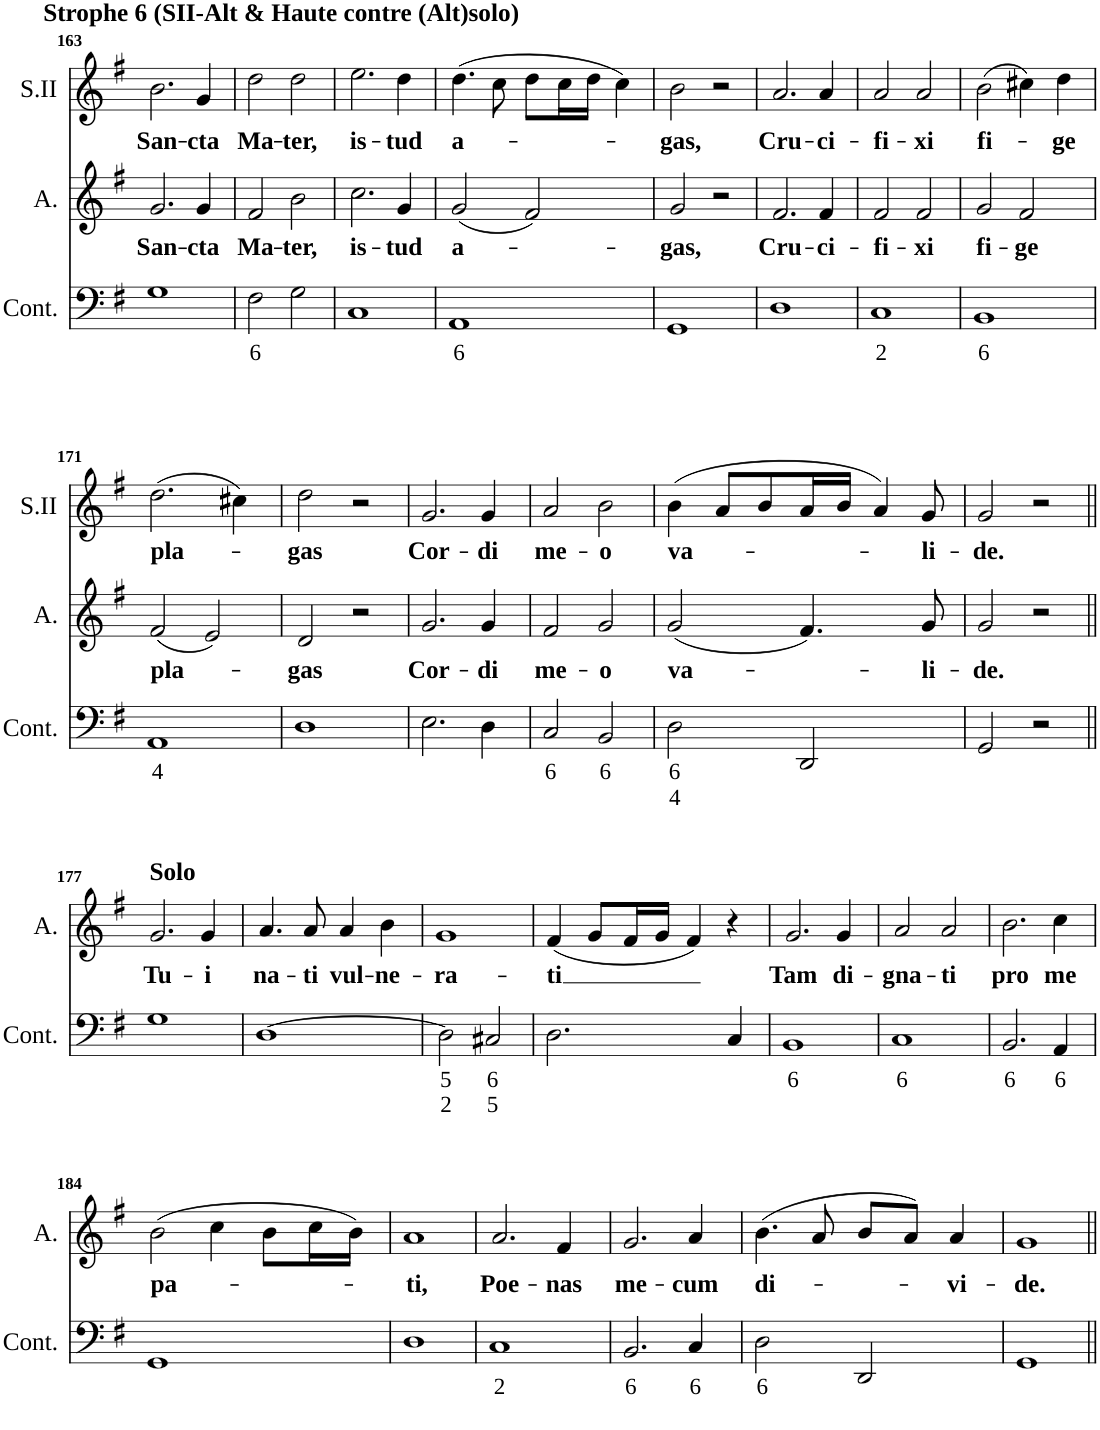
**kern	**text	**text	**kern	**text	**kern	**text
*part3	*part3	*part3	*part2	*part2	*part1	*part1
*staff3	*staff3	*staff3	*staff2	*staff2	*staff1	*staff1
*I"Continuo	*	*	*I"Alto	*	*I"Soprano II	*
*I'Cont.	*	*	*I'A.	*	*I'S.II	*
!!LO:PB:g=z
*clefF4	*	*	*clefG2	*	*clefG2	*
*k[f#]	*	*	*k[f#]	*	*k[f#]	*
*M2/2	*	*	*M2/2	*	*M2/2	*
*met(c|)	*	*	*met(c|)	*	*met(c|)	*
=163	=163	=163	=163	=163	=163	=163
!	!	!	!	!	!LO:TX:a:B:t=Strophe 6 (SII-Alt & Haute contre (Alt)solo)	!
!	!	!	!	!LO:LY:b	!	!LO:LY:b
1G	.	.	2.g/	San-	2.b\	San-
!	!	!	!	!LO:LY:b	!	!LO:LY:b
.	.	.	4g/	-cta	4g/	-cta
=164	=164	=164	=164	=164	=164	=164
!	!LO:LY:b	!	!	!LO:LY:b	!	!LO:LY:b
2F#\	6	.	2f#/	Ma-	2dd\	Ma-
!	!	!	!	!LO:LY:b	!	!LO:LY:b
2G\	.	.	2b\	-ter,	2dd\	-ter,
=165	=165	=165	=165	=165	=165	=165
!	!	!	!	!LO:LY:b	!	!LO:LY:b
1C	.	.	2.cc\	is-	2.ee\	is-
!	!	!	!	!LO:LY:b	!	!LO:LY:b
.	.	.	4g/	-tud	4dd\	-tud
=166	=166	=166	=166	=166	=166	=166
!	!LO:LY:b	!	!	!LO:LY:b	!	!LO:LY:b
1AA	6	.	(2g/	a-	(4.dd\	a-
.	.	.	.	.	8cc\	.
.	.	.	2f#/)	.	8dd\L	.
.	.	.	.	.	16cc\L	.
.	.	.	.	.	16dd\JJ	.
.	.	.	.	.	4cc\)	.
=167	=167	=167	=167	=167	=167	=167
!	!	!	!	!LO:LY:b	!	!LO:LY:b
1GG	.	.	2g/	-gas,	2b\	-gas,
.	.	.	2r	.	2r	.
=168	=168	=168	=168	=168	=168	=168
!	!	!	!	!LO:LY:b	!	!LO:LY:b
1D	.	.	2.f#/	Cru-	2.a/	Cru-
!	!	!	!	!LO:LY:b	!	!LO:LY:b
.	.	.	4f#/	-ci-	4a/	-ci-
=169	=169	=169	=169	=169	=169	=169
!	!LO:LY:b	!	!	!LO:LY:b	!	!LO:LY:b
1C	2	.	2f#/	-fi-	2a/	-fi-
!	!	!	!	!LO:LY:b	!	!LO:LY:b
.	.	.	2f#/	-xi	2a/	-xi
=170	=170	=170	=170	=170	=170	=170
!	!LO:LY:b	!	!	!LO:LY:b	!	!LO:LY:b
1BB	6	.	2g/	fi-	(2b\	fi-
!	!	!	!	!LO:LY:b	!	!
.	.	.	2f#/	-ge	4cc#X\)	.
!	!	!	!	!	!	!LO:LY:b
.	.	.	.	.	4dd\	-ge
!!LO:LB:g=z
=171	=171	=171	=171	=171	=171	=171
!	!LO:LY:b	!	!	!LO:LY:b	!	!LO:LY:b
1AA	4	.	(2f#/	pla-	(2.dd\	pla-
.	.	.	2e/)	.	.	.
.	.	.	.	.	4cc#X\)	.
=172	=172	=172	=172	=172	=172	=172
!	!	!	!	!LO:LY:b	!	!LO:LY:b
1D	.	.	2d/	-gas	2dd\	-gas
.	.	.	2r	.	2r	.
=173	=173	=173	=173	=173	=173	=173
!	!	!	!	!LO:LY:b	!	!LO:LY:b
2.E\	.	.	2.g/	Cor-	2.g/	Cor-
!	!	!	!	!LO:LY:b	!	!LO:LY:b
4D\	.	.	4g/	-di	4g/	-di
=174	=174	=174	=174	=174	=174	=174
!	!LO:LY:b	!	!	!LO:LY:b	!	!LO:LY:b
2C/	6	.	2f#/	me-	2a/	me-
!	!LO:LY:b	!	!	!LO:LY:b	!	!LO:LY:b
2BB/	6	.	2g/	-o	2b\	-o
=175	=175	=175	=175	=175	=175	=175
!	!LO:LY:b	!LO:LY:b	!	!LO:LY:b	!	!LO:LY:b
2D\	6	4	(2g/	va-	(4b\	va-
.	.	.	.	.	8a/L	.
.	.	.	.	.	8b/	.
2DD/	.	.	4.f#/)	.	16a/L	.
.	.	.	.	.	16b/JJ	.
.	.	.	.	.	4a/)	.
!	!	!	!	!LO:LY:b	!	!LO:LY:b
.	.	.	8g/	-li-	8g/	-li-
=176	=176	=176	=176	=176	=176	=176
!	!	!	!	!LO:LY:b	!	!LO:LY:b
2GG/	.	.	2g/	-de.	2g/	-de.
2r	.	.	2r	.	2r	.
!!LO:LB:g=z
=177||	=177||	=177||	=177||	=177||	=177||	=177||
!	!	!	!LO:TX:a:B:t=Solo	!	!	!
!	!	!	!	!LO:LY:b	!	!
1G	.	.	2.g/	Tu-	1r	.
!	!	!	!	!LO:LY:b	!	!
.	.	.	4g/	-i	.	.
=178	=178	=178	=178	=178	=178	=178
!	!	!	!	!LO:LY:b	!	!
[1D	.	.	4.a/	na-	1r	.
!	!	!	!	!LO:LY:b	!	!
.	.	.	8a/	-ti	.	.
!	!	!	!	!LO:LY:b	!	!
.	.	.	4a/	vul-	.	.
!	!	!	!	!LO:LY:b	!	!
.	.	.	4b\	-ne-	.	.
=179	=179	=179	=179	=179	=179	=179
!	!LO:LY:b	!LO:LY:b	!	!LO:LY:b	!	!
2D\]	5	2	1g	-ra-	1r	.
!	!LO:LY:b	!LO:LY:b	!	!	!	!
2C#X/	6	5	.	.	.	.
=180	=180	=180	=180	=180	=180	=180
!	!	!	!	!LO:LY:b	!	!
2.D\	.	.	(4f#/	-ti	1r	.
.	.	.	8g/L	.	.	.
.	.	.	16f#/L	.	.	.
.	.	.	16g/JJ	.	.	.
.	.	.	4f#/)	.	.	.
4C/	.	.	4r	.	.	.
=181	=181	=181	=181	=181	=181	=181
!	!LO:LY:b	!	!	!LO:LY:b	!	!
1BB	6	.	2.g/	Tam	1r	.
!	!	!	!	!LO:LY:b	!	!
.	.	.	4g/	di-	.	.
=182	=182	=182	=182	=182	=182	=182
!	!LO:LY:b	!	!	!LO:LY:b	!	!
1C	6	.	2a/	-gna-	1r	.
!	!	!	!	!LO:LY:b	!	!
.	.	.	2a/	-ti	.	.
=183	=183	=183	=183	=183	=183	=183
!	!LO:LY:b	!	!	!LO:LY:b	!	!
2.BB/	6	.	2.b\	pro	1r	.
!	!LO:LY:b	!	!	!LO:LY:b	!	!
4AA/	6	.	4cc\	me	.	.
!!LO:LB:g=z
=184	=184	=184	=184	=184	=184	=184
!	!	!	!	!LO:LY:b	!	!
1GG	.	.	(2b\	pa-	1r	.
.	.	.	4cc\	.	.	.
.	.	.	8b\L	.	.	.
.	.	.	16cc\L	.	.	.
.	.	.	16b\JJ)	.	.	.
=185	=185	=185	=185	=185	=185	=185
!	!	!	!	!LO:LY:b	!	!
1D	.	.	1a	-ti,	1r	.
=186	=186	=186	=186	=186	=186	=186
!	!LO:LY:b	!	!	!LO:LY:b	!	!
1C	2	.	2.a/	Poe-	1r	.
!	!	!	!	!LO:LY:b	!	!
.	.	.	4f#/	-nas	.	.
=187	=187	=187	=187	=187	=187	=187
!	!LO:LY:b	!	!	!LO:LY:b	!	!
2.BB/	6	.	2.g/	me-	1r	.
!	!LO:LY:b	!	!	!LO:LY:b	!	!
4C/	6	.	4a/	-cum	.	.
=188	=188	=188	=188	=188	=188	=188
!	!LO:LY:b	!	!	!LO:LY:b	!	!
2D\	6	.	(4.b\	di-	1r	.
.	.	.	8a/	.	.	.
2DD/	.	.	8b/L	.	.	.
.	.	.	8a/J)	.	.	.
!	!	!	!	!LO:LY:b	!	!
.	.	.	4a/	-vi-	.	.
=189	=189	=189	=189	=189	=189	=189
!	!	!	!	!LO:LY:b	!	!
1GG	.	.	1g	-de.	1r	.
=||	=||	=||	=||	=||	=||	=||
*-	*-	*-	*-	*-	*-	*-
